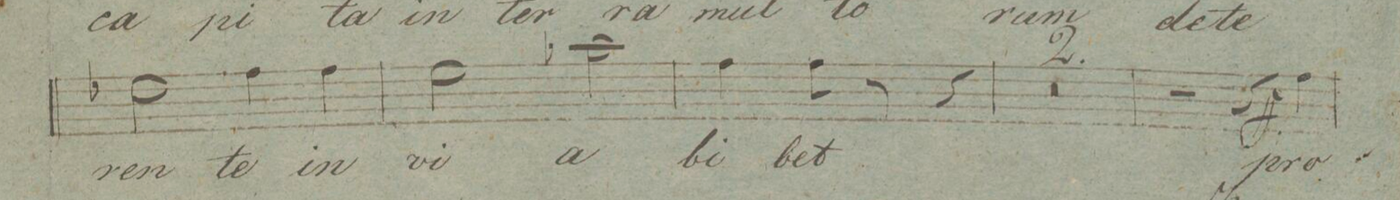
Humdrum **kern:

**kern	**text	**dynam
*I"Alto.	*	*
*clefC3	*	*
*k[]	*	*
*met(c|)	*	*
*M2/2	*	*
2e-X\	-ren-	.
4g\	-te	.
4g\	in	.
=62	=62	=62
2f\	vi-	.
2b-X\	-a	.
=63	=63	=63
4g\	bi-	.
8g\	-bet	.
8r	.	.
2r	.	.
=64	=64	=64
0r	.	.
=65	=65	=65
=66	=66	=66
2r	.	.
4r	.	.
.	.	ff
4g\	pro-	.
=67	=67	=67
*-	*-	*-
